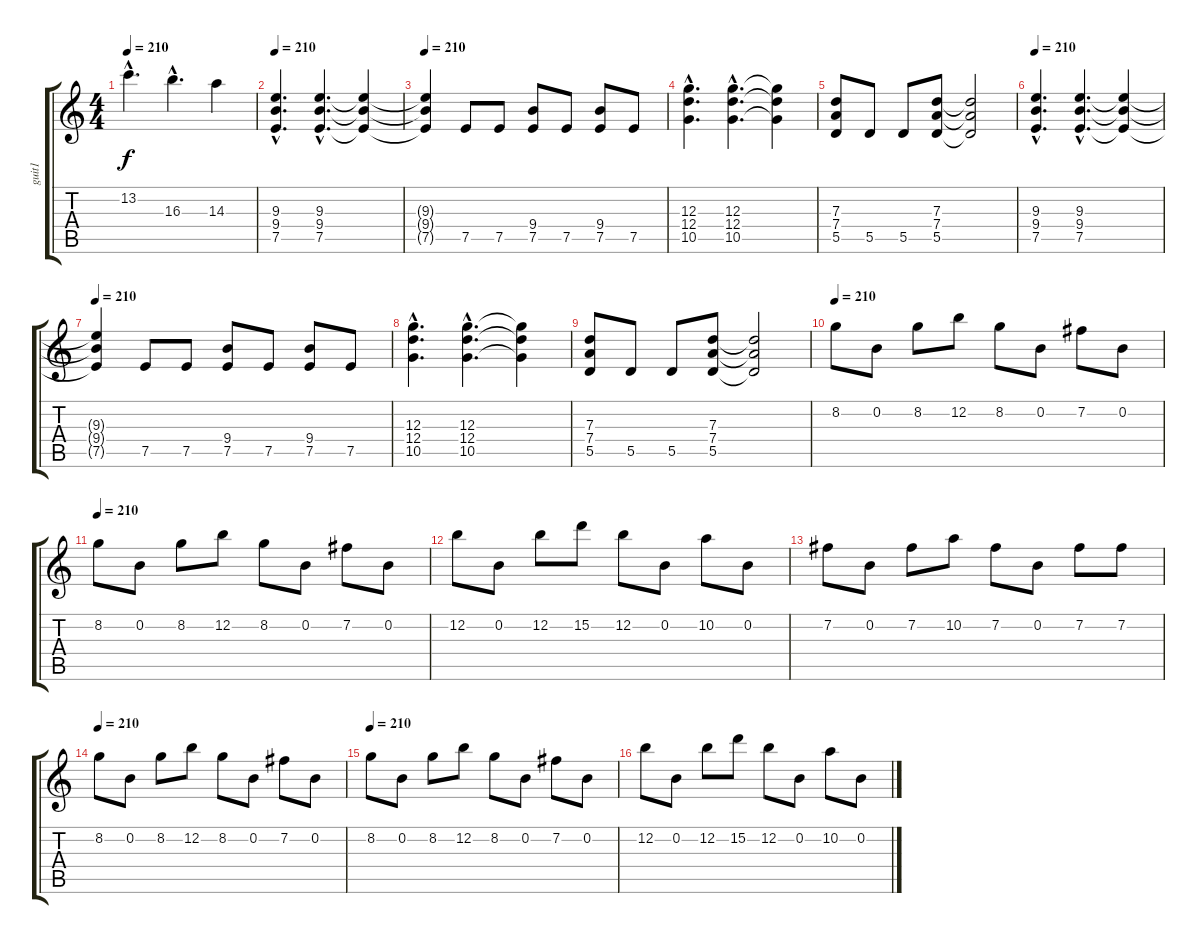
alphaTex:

\track ("guit1" "guit1") {instrument distortionguitar}
\staff {score tabs}
\tuning (E4 B3 G3 D3 A2 E2) {hide}
\ts (4 4)
\tempo 210
\clef g2
\ks c
13.2{hac}.4{d dy f} 16.3{hac}.4{d} 14.3.4 |
\section ("" "")
\tempo 210
(9.3{hac} 9.4{hac} 7.5{hac}).4{d} (9.3{hac} 9.4{hac} 7.5{hac}).4{d} (9.3{t} 9.4{t} 7.5{t}).4 |
\tempo 210
(9.3{t} 9.4{t} 7.5{t}).4 7.5.8 7.5.8 (9.4 7.5).8 7.5.8 (9.4 7.5).8 7.5.8 |
(12.3{hac} 12.4{hac} 10.5{hac}).4{d} (12.3{hac} 12.4{hac} 10.5{hac}).4{d} (12.3{t} 12.4{t} 10.5{t}).4 |
(7.3 7.4 5.5).8 5.5.8 5.5.8 (7.3 7.4 5.5).8 (7.3{t} 7.4{t} 5.5{t}).2 |
\tempo 210
(9.3{hac} 9.4{hac} 7.5{hac}).4{d} (9.3{hac} 9.4{hac} 7.5{hac}).4{d} (9.3{t} 9.4{t} 7.5{t}).4 |
\tempo 210
(9.3{t} 9.4{t} 7.5{t}).4 7.5.8 7.5.8 (9.4 7.5).8 7.5.8 (9.4 7.5).8 7.5.8 |
(12.3{hac} 12.4{hac} 10.5{hac}).4{d} (12.3{hac} 12.4{hac} 10.5{hac}).4{d} (12.3{t} 12.4{t} 10.5{t}).4 |
(7.3 7.4 5.5).8 5.5.8 5.5.8 (7.3 7.4 5.5).8 (7.3{t} 7.4{t} 5.5{t}).2 |
\tempo 210
8.2.8 0.2.8 8.2.8 12.2.8 8.2.8 0.2.8 7.2.8 0.2.8 |
\tempo 210
8.2.8 0.2.8 8.2.8 12.2.8 8.2.8 0.2.8 7.2.8 0.2.8 |
12.2.8 0.2.8 12.2.8 15.2.8 12.2.8 0.2.8 10.2.8 0.2.8 |
7.2.8 0.2.8 7.2.8 10.2.8 7.2.8 0.2.8 7.2.8 7.2.8 |
\tempo 210
8.2.8 0.2.8 8.2.8 12.2.8 8.2.8 0.2.8 7.2.8 0.2.8 |
\tempo 210
8.2.8 0.2.8 8.2.8 12.2.8 8.2.8 0.2.8 7.2.8 0.2.8 |
12.2.8 0.2.8 12.2.8 15.2.8 12.2.8 0.2.8 10.2.8 0.2.8
